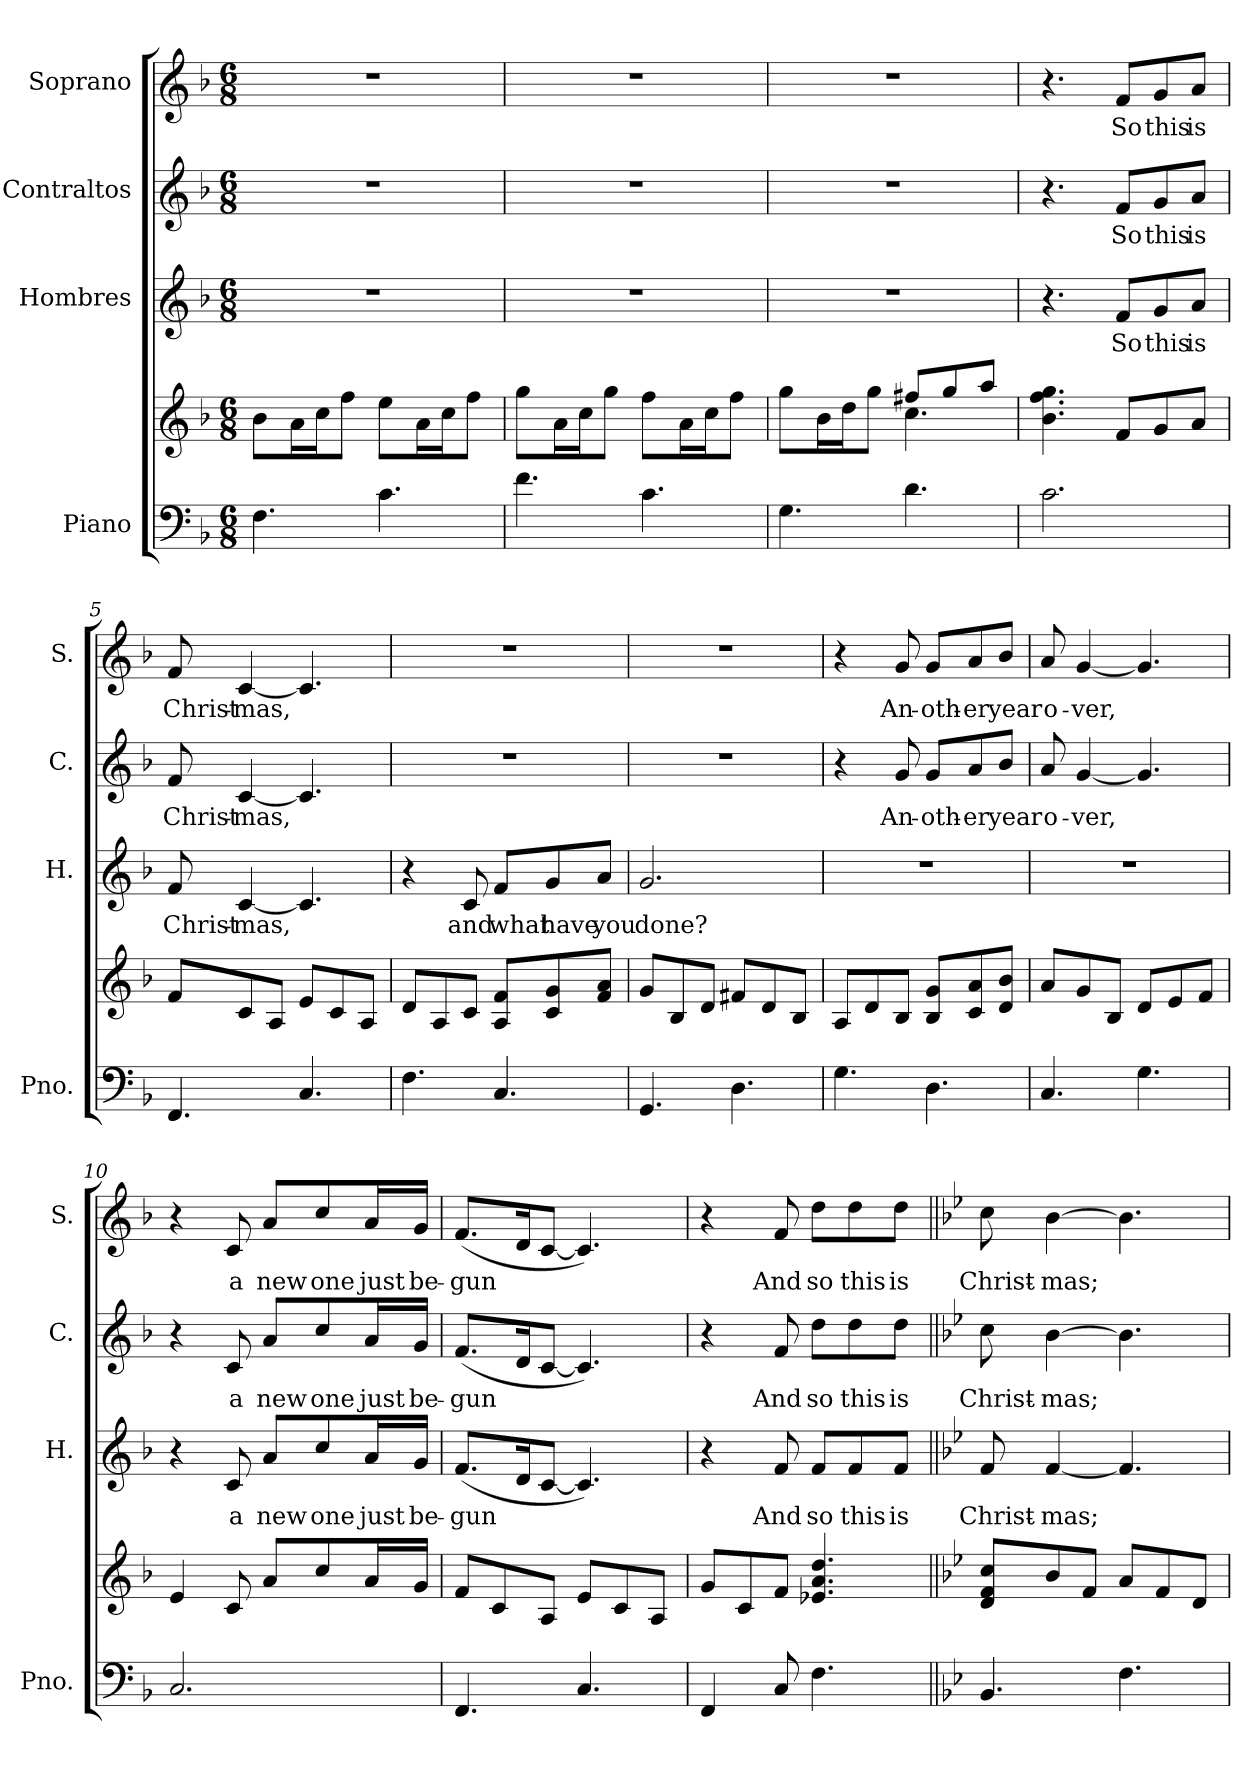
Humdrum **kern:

**kern	**kern	**kern	**text	**kern	**text	**kern	**text
*part4	*part4	*part3	*part3	*part2	*part2	*part1	*part1
*staff5	*staff4	*staff3	*staff3	*staff2	*staff2	*staff1	*staff1
*I"Piano	*	*I"Hombres	*	*I"Contraltos	*	*I"Soprano	*
*I'Pno.	*	*I'H.	*	*I'C.	*	*I'S.	*
*clefF4	*clefG2	*clefG2	*	*clefG2	*	*clefG2	*
*k[b-]	*k[b-]	*k[b-]	*	*k[b-]	*	*k[b-]	*
*M6/8	*M6/8	*M6/8	*	*M6/8	*	*M6/8	*
*MM78	*MM78	*MM78	*	*MM78	*	*MM78	*
=1	=1	=1	=1	=1	=1	=1	=1
4.F\	8b-\L	2.r	.	2.r	.	2.r	.
.	16a\L	.	.	.	.	.	.
.	16cc\J	.	.	.	.	.	.
.	8ff\J	.	.	.	.	.	.
4.c\	8ee\L	.	.	.	.	.	.
.	16a\L	.	.	.	.	.	.
.	16cc\J	.	.	.	.	.	.
.	8ff\J	.	.	.	.	.	.
=2	=2	=2	=2	=2	=2	=2	=2
4.f\	8gg\L	2.r	.	2.r	.	2.r	.
.	16a\L	.	.	.	.	.	.
.	16cc\J	.	.	.	.	.	.
.	8gg\J	.	.	.	.	.	.
4.c\	8ff\L	.	.	.	.	.	.
.	16a\L	.	.	.	.	.	.
.	16cc\J	.	.	.	.	.	.
.	8ff\J	.	.	.	.	.	.
=3	=3	=3	=3	=3	=3	=3	=3
*	*^	*	*	*	*	*	*
4.G\	8gg\L	4.ryy	2.r	.	2.r	.	2.r	.
.	16b-\L	.	.	.	.	.	.	.
.	16dd\J	.	.	.	.	.	.	.
.	8gg\J	.	.	.	.	.	.	.
4.d\	8ff#X/L	4.cc\	.	.	.	.	.	.
.	8gg/	.	.	.	.	.	.	.
.	8aa/J	.	.	.	.	.	.	.
*	*v	*v	*	*	*	*	*	*
=4	=4	=4	=4	=4	=4	=4	=4
2.c\	4.b-\ 4.ff\ 4.gg\	4.r	.	4.r	.	4.r	.
!	!	!	!LO:LY:b	!	!LO:LY:b	!	!LO:LY:b
.	8f/L	8f/L	So	8f/L	So	8f/L	So
!	!	!	!LO:LY:b	!	!LO:LY:b	!	!LO:LY:b
.	8g/	8g/	this	8g/	this	8g/	this
!	!	!	!LO:LY:b	!	!LO:LY:b	!	!LO:LY:b
.	8a/J	8a/J	is	8a/J	is	8a/J	is
=5	=5	=5	=5	=5	=5	=5	=5
!	!	!	!LO:LY:b	!	!LO:LY:b	!	!LO:LY:b
4.FF/	8f/L	8f/	Christ-	8f/	Christ-	8f/	Christ-
!	!	!	!LO:LY:b	!	!LO:LY:b	!	!LO:LY:b
.	8c/	[4c/	-mas,	[4c/	-mas,	[4c/	-mas,
.	8A/J	.	.	.	.	.	.
4.C/	8e/L	4.c/]	.	4.c/]	.	4.c/]	.
.	8c/	.	.	.	.	.	.
.	8A/J	.	.	.	.	.	.
=6	=6	=6	=6	=6	=6	=6	=6
4.F\	8d/L	4r	.	2.r	.	2.r	.
.	8A/	.	.	.	.	.	.
!	!	!	!LO:LY:b	!	!	!	!
.	8c/J	8c/	and	.	.	.	.
!	!	!	!LO:LY:b	!	!	!	!
4.C/	8A/ 8f/L	8f/L	what	.	.	.	.
!	!	!	!LO:LY:b	!	!	!	!
.	8c/ 8g/	8g/	have	.	.	.	.
!	!	!	!LO:LY:b	!	!	!	!
.	8f/ 8a/J	8a/J	you	.	.	.	.
=7	=7	=7	=7	=7	=7	=7	=7
!	!	!	!LO:LY:b	!	!	!	!
4.GG/	8g/L	2.g/	done?	2.r	.	2.r	.
.	8B-/	.	.	.	.	.	.
.	8d/J	.	.	.	.	.	.
4.D\	8f#X/L	.	.	.	.	.	.
.	8d/	.	.	.	.	.	.
.	8B-/J	.	.	.	.	.	.
=8	=8	=8	=8	=8	=8	=8	=8
4.G\	8A/L	2.r	.	4r	.	4r	.
.	8d/	.	.	.	.	.	.
!	!	!	!	!	!LO:LY:b	!	!LO:LY:b
.	8B-/J	.	.	8g/	An-	8g/	An-
!	!	!	!	!	!LO:LY:b	!	!LO:LY:b
4.D\	8B-/ 8g/L	.	.	8g/L	-oth-	8g/L	-oth-
!	!	!	!	!	!LO:LY:b	!	!LO:LY:b
.	8c/ 8a/	.	.	8a/	-er	8a/	-er
!	!	!	!	!	!LO:LY:b	!	!LO:LY:b
.	8d/ 8b-/J	.	.	8b-/J	year	8b-/J	year
=9	=9	=9	=9	=9	=9	=9	=9
!	!	!	!	!	!LO:LY:b	!	!LO:LY:b
4.C/	8a/L	2.r	.	8a/	o-	8a/	o-
!	!	!	!	!	!LO:LY:b	!	!LO:LY:b
.	8g/	.	.	[4g/	-ver,	[4g/	-ver,
.	8B-/J	.	.	.	.	.	.
4.G\	8d/L	.	.	4.g/]	.	4.g/]	.
.	8e/	.	.	.	.	.	.
.	8f/J	.	.	.	.	.	.
=10	=10	=10	=10	=10	=10	=10	=10
2.C/	4e/	4r	.	4r	.	4r	.
!	!	!	!LO:LY:b	!	!LO:LY:b	!	!LO:LY:b
.	8c/	8c/	a	8c/	a	8c/	a
!	!	!	!LO:LY:b	!	!LO:LY:b	!	!LO:LY:b
.	8a/L	8a/L	new	8a/L	new	8a/L	new
!	!	!	!LO:LY:b	!	!LO:LY:b	!	!LO:LY:b
.	8cc/	8cc/	one	8cc/	one	8cc/	one
!	!	!	!LO:LY:b	!	!LO:LY:b	!	!LO:LY:b
.	16a/L	16a/L	just	16a/L	just	16a/L	just
!	!	!	!LO:LY:b	!	!LO:LY:b	!	!LO:LY:b
.	16g/JJ	16g/JJ	be-	16g/JJ	be-	16g/JJ	be-
=11	=11	=11	=11	=11	=11	=11	=11
!	!	!	!LO:LY:b	!	!LO:LY:b	!	!LO:LY:b
4.FF/	8f/L	(<8.f/L	-gun	(<8.f/L	-gun	(<8.f/L	-gun
.	8c/	.	.	.	.	.	.
.	.	16d/K	.	16d/K	.	16d/K	.
.	8A/J	[8c/J	.	[8c/J	.	[8c/J	.
4.C/	8e/L	4.c/])	.	4.c/])	.	4.c/])	.
.	8c/	.	.	.	.	.	.
.	8A/J	.	.	.	.	.	.
=12	=12	=12	=12	=12	=12	=12	=12
4FF/	8g/L	4r	.	4r	.	4r	.
.	8c/	.	.	.	.	.	.
!	!	!	!LO:LY:b	!	!LO:LY:b	!	!LO:LY:b
8C/	8f/J	8f/	And	8f/	And	8f/	And
!	!	!	!LO:LY:b	!	!LO:LY:b	!	!LO:LY:b
4.F\	4.e-X/ 4.a/ 4.dd/	8f/L	so	8dd\L	so	8dd\L	so
!	!	!	!LO:LY:b	!	!LO:LY:b	!	!LO:LY:b
.	.	8f/	this	8dd\	this	8dd\	this
!	!	!	!LO:LY:b	!	!LO:LY:b	!	!LO:LY:b
.	.	8f/J	is	8dd\J	is	8dd\J	is
=13||	=13||	=13||	=13||	=13||	=13||	=13||	=13||
*k[b-e-]	*k[b-e-]	*k[b-e-]	*	*k[b-e-]	*	*k[b-e-]	*
!	!	!	!LO:LY:b	!	!LO:LY:b	!	!LO:LY:b
4.BB-/	8d/ 8f/ 8cc/L	8f/	Christ-	8cc\	Christ-	8cc\	Christ-
!	!	!	!LO:LY:b	!	!LO:LY:b	!	!LO:LY:b
.	8b-/	[4f/	-mas;	[4b-\	-mas;	[4b-\	-mas;
.	8f/J	.	.	.	.	.	.
4.F\	8a/L	4.f/]	.	4.b-\]	.	4.b-\]	.
.	8f/	.	.	.	.	.	.
.	8d/J	.	.	.	.	.	.
=	=	=	=	=	=	=	=
*-	*-	*-	*-	*-	*-	*-	*-
